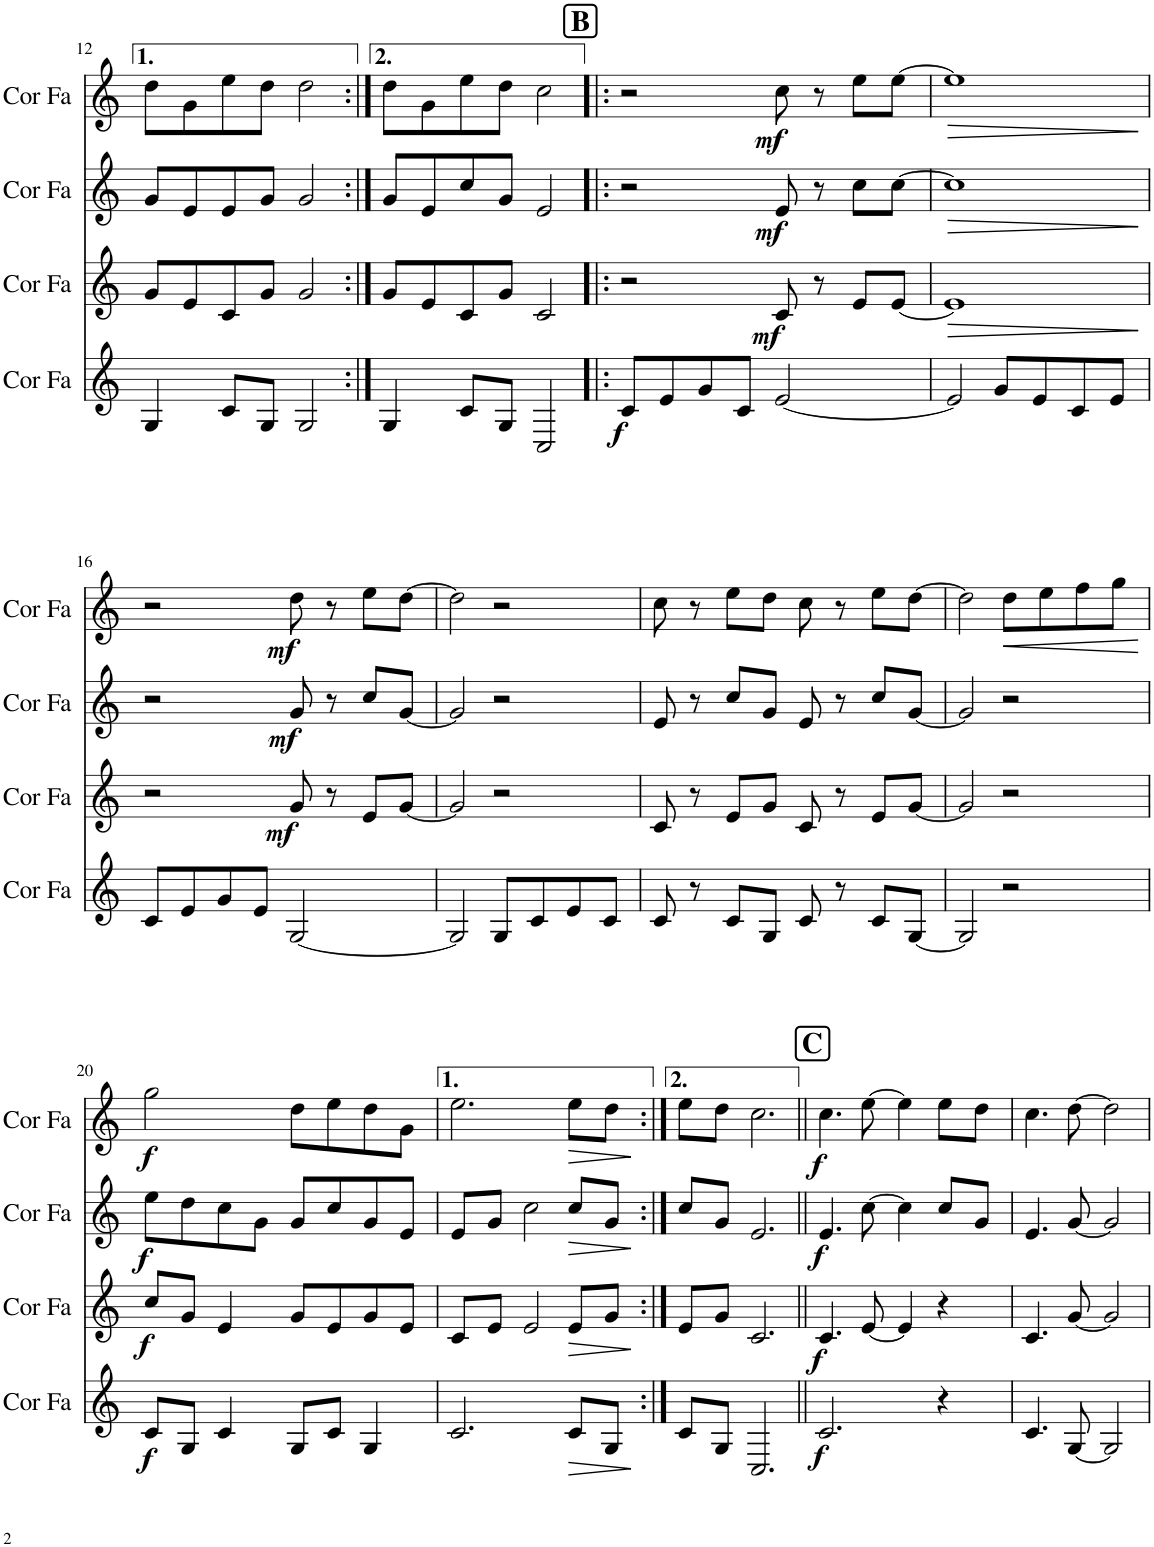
**kern	**dynam	**kern	**dynam	**kern	**dynam	**kern	**dynam
*part4	*part4	*part3	*part3	*part2	*part2	*part1	*part1
*staff4	*staff4	*staff3	*staff3	*staff2	*staff2	*staff1	*staff1
*I"Cor en Fa	*	*I"Cor en Fa	*	*I"Cor en Fa	*	*I"Cor en Fa	*
*I'Cor Fa	*	*I'Cor Fa	*	*I'Cor Fa	*	*I'Cor Fa	*
!!LO:PB:g=z
*clefG2	*	*clefG2	*	*clefG2	*	*clefG2	*
*Trd4c7	*	*Trd4c7	*	*Trd4c7	*	*Trd4c7	*
*k[]	*	*k[]	*	*k[]	*	*k[]	*
*M4/4	*	*M4/4	*	*M4/4	*	*M4/4	*
=12	=12	=12	=12	=12	=12	=12	=12
4G/	.	8g/L	.	8g/L	.	8dd\L	.
.	.	8e/	.	8e/	.	8g\	.
8c/L	.	8c/	.	8e/	.	8ee\	.
8G/J	.	8g/J	.	8g/J	.	8dd\J	.
2G/	.	2g/	.	2g/	.	2dd\	.
=13:|!	=13:|!	=13:|!	=13:|!	=13:|!	=13:|!	=13:|!	=13:|!
4G/	.	8g/L	.	8g/L	.	8dd\L	.
.	.	8e/	.	8e/	.	8g\	.
8c/L	.	8c/	.	8cc/	.	8ee\	.
8G/J	.	8g/J	.	8g/J	.	8dd\J	.
2C/	.	2c/	.	2e/	.	2cc\	.
!!LO:REH:place=s1:a:B:cj:fs=14:t=B
=14!|:	=14!|:	=14!|:	=14!|:	=14!|:	=14!|:	=14!|:	=14!|:
!	!LO:DY:b	!	!	!	!	!	!
8c/L	f	2r	.	2r	.	2r	.
8e/	.	.	.	.	.	.	.
8g/	.	.	.	.	.	.	.
8c/J	.	.	.	.	.	.	.
!	!	!	!LO:DY:b	!	!LO:DY:b	!	!LO:DY:b
[2e/	.	8c/	mf	8e/	mf	8cc\	mf
.	.	8r	.	8r	.	8r	.
.	.	8e/L	.	8cc\L	.	8ee\L	.
.	.	[8e/J	.	[8cc\J	.	[8ee\J	.
=15	=15	=15	=15	=15	=15	=15	=15
!	!	!	!LO:HP:b	!	!LO:HP:b	!	!LO:HP:b
2e/]	.	1e]	>	1cc]	>	1ee]	>
8g/L	.	.	.	.	.	.	.
8e/	.	.	.	.	.	.	.
8c/	.	.	.	.	.	.	.
8e/J	.	.	.	.	.	.	.
.	.	.	]	.	]	.	]
!!LO:LB:g=z
=16	=16	=16	=16	=16	=16	=16	=16
8c/L	.	2r	.	2r	.	2r	.
8e/	.	.	.	.	.	.	.
8g/	.	.	.	.	.	.	.
8e/J	.	.	.	.	.	.	.
!	!	!	!LO:DY:b	!	!LO:DY:b	!	!LO:DY:b
[2G/	.	8g/	mf	8g/	mf	8dd\	mf
.	.	8r	.	8r	.	8r	.
.	.	8e/L	.	8cc/L	.	8ee\L	.
.	.	[8g/J	.	[8g/J	.	[8dd\J	.
=17	=17	=17	=17	=17	=17	=17	=17
2G/]	.	2g/]	.	2g/]	.	2dd\]	.
8G/L	.	2r	.	2r	.	2r	.
8c/	.	.	.	.	.	.	.
8e/	.	.	.	.	.	.	.
8c/J	.	.	.	.	.	.	.
=18	=18	=18	=18	=18	=18	=18	=18
8c/	.	8c/	.	8e/	.	8cc\	.
8r	.	8r	.	8r	.	8r	.
8c/L	.	8e/L	.	8cc/L	.	8ee\L	.
8G/J	.	8g/J	.	8g/J	.	8dd\J	.
8c/	.	8c/	.	8e/	.	8cc\	.
8r	.	8r	.	8r	.	8r	.
8c/L	.	8e/L	.	8cc/L	.	8ee\L	.
[8G/J	.	[8g/J	.	[8g/J	.	[8dd\J	.
=19	=19	=19	=19	=19	=19	=19	=19
2G/]	.	2g/]	.	2g/]	.	2dd\]	.
!	!	!	!	!	!	!	!LO:HP:b
2r	.	2r	.	2r	.	8dd\L	<
.	.	.	.	.	.	8ee\	.
.	.	.	.	.	.	8ff\	.
.	.	.	.	.	.	8gg\J	.
.	.	.	.	.	.	.	[
!!LO:LB:g=z
=20	=20	=20	=20	=20	=20	=20	=20
!	!LO:DY:b	!	!LO:DY:b	!	!LO:DY:b	!	!LO:DY:b
8c/L	f	8cc/L	f	8ee\L	f	2gg\	f
8G/J	.	8g/J	.	8dd\	.	.	.
4c/	.	4e/	.	8cc\	.	.	.
.	.	.	.	8g\J	.	.	.
8G/L	.	8g/L	.	8g/L	.	8dd\L	.
8c/J	.	8e/	.	8cc/	.	8ee\	.
4G/	.	8g/	.	8g/	.	8dd\	.
.	.	8e/J	.	8e/J	.	8g\J	.
=21	=21	=21	=21	=21	=21	=21	=21
2.c/	.	8c/L	.	8e/L	.	2.ee\	.
.	.	8e/J	.	8g/J	.	.	.
.	.	2e/	.	2cc\	.	.	.
!	!LO:HP:b	!	!LO:HP:b	!	!LO:HP:b	!	!LO:HP:b
8c/L	>	8e/L	>	8cc/L	>	8ee\L	>
8G/J	.	8g/J	.	8g/J	.	8dd\J	.
.	]	.	]	.	]	.	]
=22:|!	=22:|!	=22:|!	=22:|!	=22:|!	=22:|!	=22:|!	=22:|!
8c/L	.	8e/L	.	8cc/L	.	8ee\L	.
8G/J	.	8g/J	.	8g/J	.	8dd\J	.
2.C/	.	2.c/	.	2.e/	.	2.cc\	.
!!LO:REH:place=s1:a:B:cj:fs=14:t=C
=23||	=23||	=23||	=23||	=23||	=23||	=23||	=23||
!	!LO:DY:b	!	!LO:DY:b	!	!LO:DY:b	!	!LO:DY:b
2.c/	f	4.c/	f	4.e/	f	4.cc\	f
.	.	[8e/	.	[8cc\	.	[8ee\	.
.	.	4e/]	.	4cc\]	.	4ee\]	.
4r	.	4r	.	8cc/L	.	8ee\L	.
.	.	.	.	8g/J	.	8dd\J	.
=24	=24	=24	=24	=24	=24	=24	=24
4.c/	.	4.c/	.	4.e/	.	4.cc\	.
[8G/	.	[8g/	.	[8g/	.	[8dd\	.
2G/]	.	2g/]	.	2g/]	.	2dd\]	.
=	=	=	=	=	=	=	=
*-	*-	*-	*-	*-	*-	*-	*-
